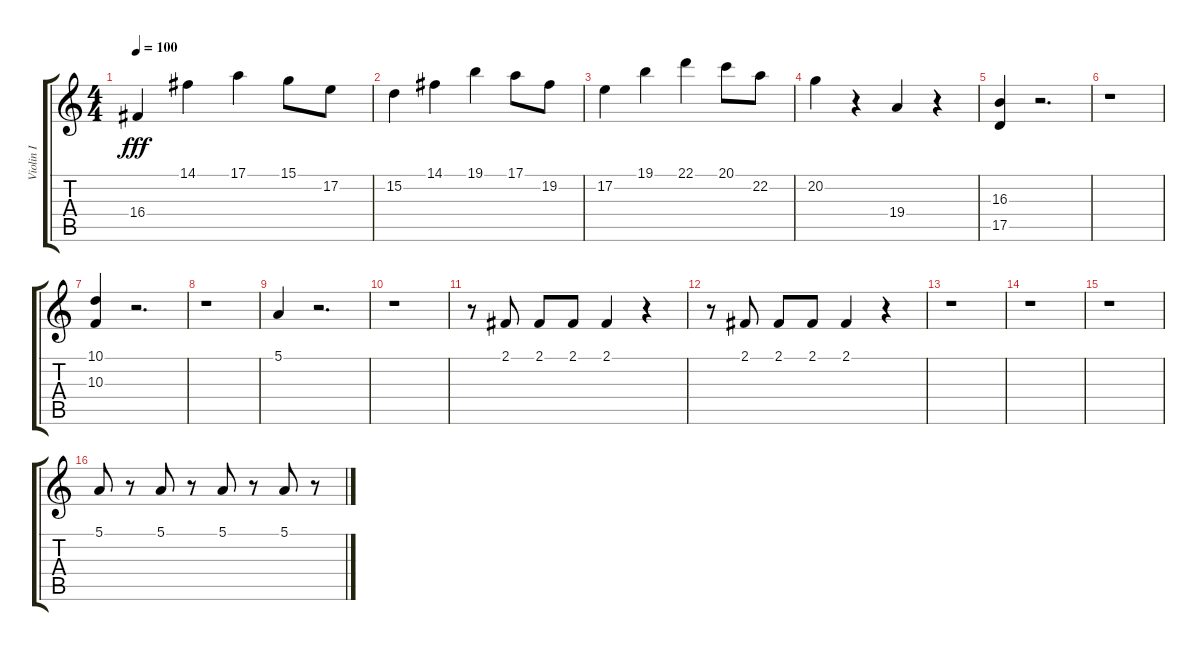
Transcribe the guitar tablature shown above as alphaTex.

\track ("Violin I" "Violin I") {instrument stringensemble1}
\staff {score tabs}
\tuning (E4 B3 G3 D3 A2 E2) {hide}
\ts (4 4)
\tempo 100
\clef g2
\ks c
16.4.4{dy fff} 14.1.4 17.1.4 15.1.8 17.2.8 |
15.2.4 14.1.4 19.1.4 17.1.8 19.2.8 |
17.2.4 19.1.4 22.1.4 20.1.8 22.2.8 |
20.2.4 r.4 19.4.4 r.4 |
(16.3 17.5).4 r.2{d} |
r.1 |
(10.1 10.3).4 r.2{d} |
r.1 |
5.1.4 r.2{d} |
r.1 |
r.8 2.1.8 2.1.8 2.1.8 2.1.4 r.4 |
r.8 2.1.8 2.1.8 2.1.8 2.1.4 r.4 |
r.1 |
r.1 |
r.1 |
5.1.8 r.8 5.1.8 r.8 5.1.8 r.8 5.1.8 r.8
